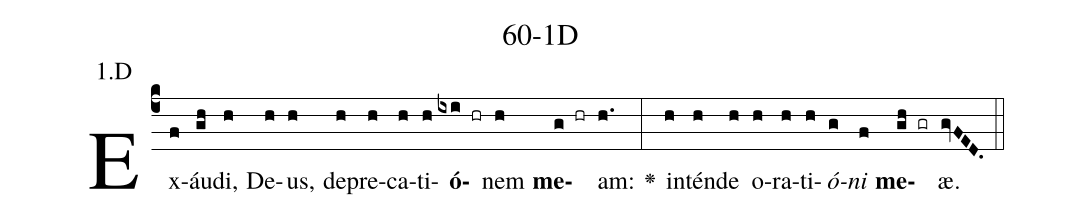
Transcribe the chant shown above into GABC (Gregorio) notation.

name: 60-1D;
annotation: 1.D;
%%
(c4)Ex(f)áu(gh)di,(h) De(h)us,(h) de(h)pre(h)ca(h)ti(h)<b>ó</b>(ixi hr)nem(h) <b>me</b>(g hr)am:(h.) <v>\greheightstar</v>(:) in(h)tén(h)de(h) o(h)ra(h)ti(h)<i>ó</i>(g)<i>ni</i>(f) <b>me</b>(gh gr)æ.(gvFED.) (::)


%E(h) u(h) o(g) u(f) a(gh) e.(gvFED.) (::)
